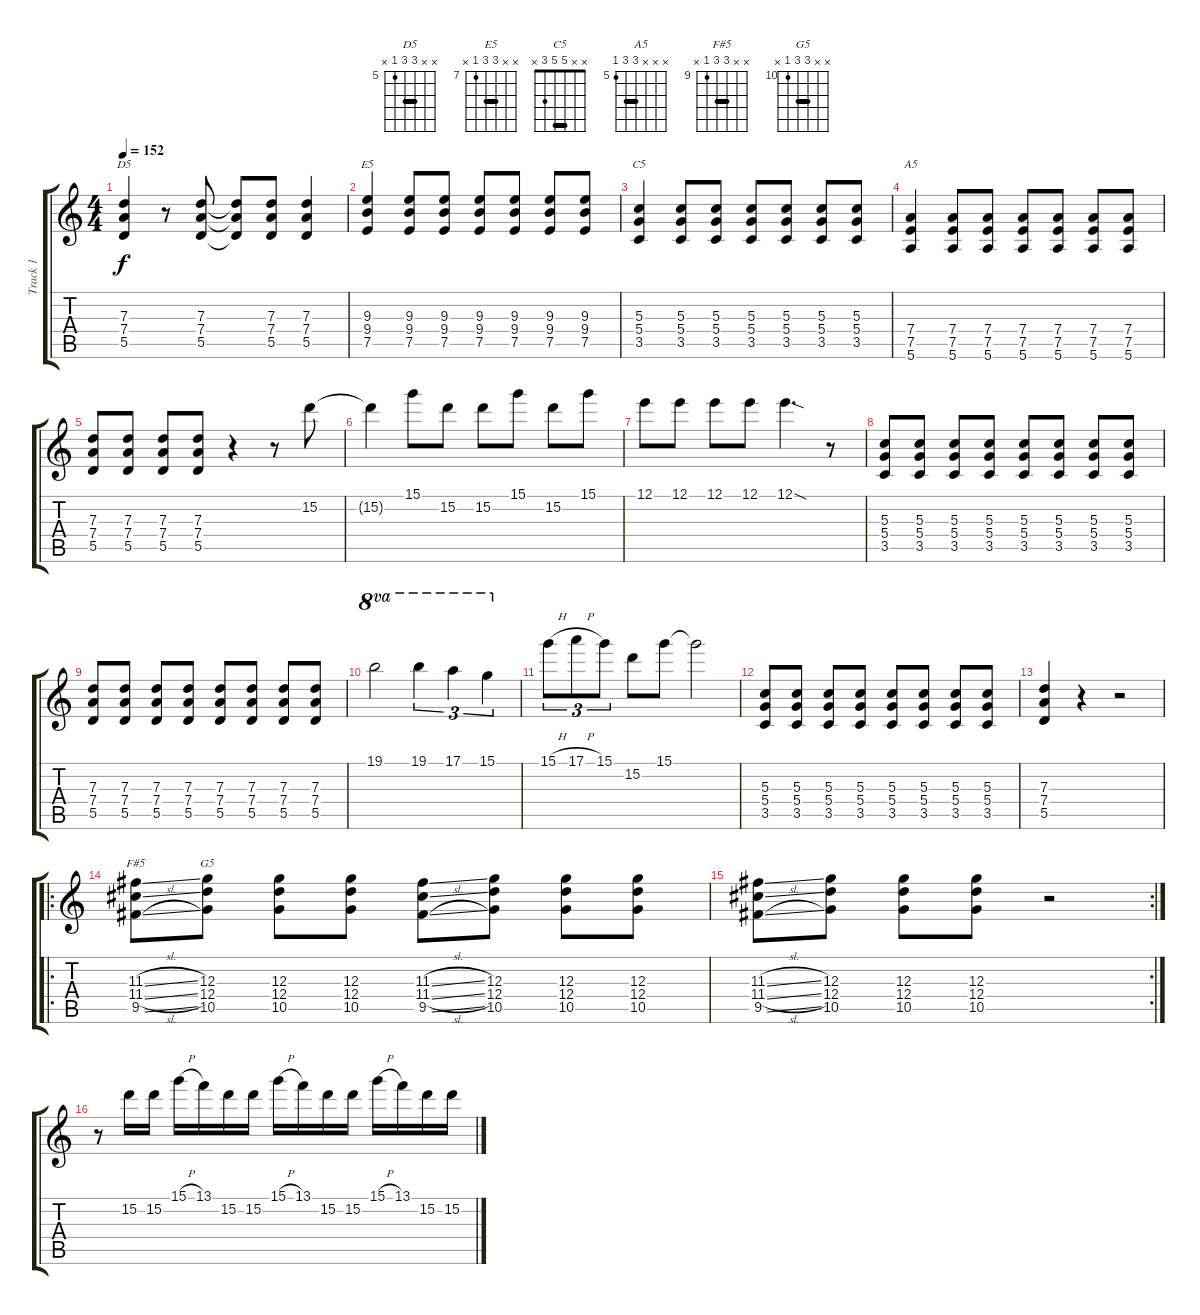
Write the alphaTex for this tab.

\track ("Track 1" "Track 1") {instrument overdrivenguitar}
\staff {score tabs}
\tuning (E4 B3 G3 D3 A2 E2) {hide}
\chord ("D5" x x 7 7 5 x) {firstfret 5 barre 7}
\chord ("E5" x x 9 9 7 x) {firstfret 7 barre 9}
\chord ("C5" x x 5 5 3 x) {barre 5}
\chord ("A5" x x x 7 7 5) {firstfret 5 barre 7}
\chord ("F#5" x x 11 11 9 x) {firstfret 9 barre 11}
\chord ("G5" x x 12 12 10 x) {firstfret 10 barre 12}
\ts (4 4)
\tempo 152
\clef g2
\ks c
(7.3 7.4 5.5).4{ch "D5" dy f} r.8 (7.3 7.4 5.5).8 (7.3{t} 7.4{t} 5.5{t}).8 (7.3 7.4 5.5).8 (7.3 7.4 5.5).4 |
(9.3 9.4 7.5).4{ch "E5"} (9.3 9.4 7.5).8 (9.3 9.4 7.5).8 (9.3 9.4 7.5).8 (9.3 9.4 7.5).8 (9.3 9.4 7.5).8 (9.3 9.4 7.5).8 |
(5.3 5.4 3.5).4{ch "C5"} (5.3 5.4 3.5).8 (5.3 5.4 3.5).8 (5.3 5.4 3.5).8 (5.3 5.4 3.5).8 (5.3 5.4 3.5).8 (5.3 5.4 3.5).8 |
(7.4 7.5 5.6).4{ch "A5"} (7.4 7.5 5.6).8 (7.4 7.5 5.6).8 (7.4 7.5 5.6).8 (7.4 7.5 5.6).8 (7.4 7.5 5.6).8 (7.4 7.5 5.6).8 |
(7.3 7.4 5.5).8 (7.3 7.4 5.5).8 (7.3 7.4 5.5).8 (7.3 7.4 5.5).8 r.4 r.8 15.2.8 |
15.2{t}.4 15.1.8 15.2.8 15.2.8 15.1.8 15.2.8 15.1.8 |
12.1.8 12.1.8 12.1.8 12.1.8 12.1{sod}.4{d} r.8 |
(5.3 5.4 3.5).8 (5.3 5.4 3.5).8 (5.3 5.4 3.5).8 (5.3 5.4 3.5).8 (5.3 5.4 3.5).8 (5.3 5.4 3.5).8 (5.3 5.4 3.5).8 (5.3 5.4 3.5).8 |
(7.3 7.4 5.5).8 (7.3 7.4 5.5).8 (7.3 7.4 5.5).8 (7.3 7.4 5.5).8 (7.3 7.4 5.5).8 (7.3 7.4 5.5).8 (7.3 7.4 5.5).8 (7.3 7.4 5.5).8 |
19.1.2{ot 8va} 19.1.4{tu (3 2) ot 8va} 17.1.4{tu (3 2) ot 8va} 15.1.4{tu (3 2) ot 8va} |
15.1{h}.8{tu (3 2)} 17.1{h}.8{tu (3 2)} 15.1.8{tu (3 2)} 15.2.8 15.1.8 15.1{t}.2 |
(5.3 5.4 3.5).8 (5.3 5.4 3.5).8 (5.3 5.4 3.5).8 (5.3 5.4 3.5).8 (5.3 5.4 3.5).8 (5.3 5.4 3.5).8 (5.3 5.4 3.5).8 (5.3 5.4 3.5).8 |
(7.3 7.4 5.5).4 r.4 r.2 |
\ro
(11.3{sl} 11.4{sl} 9.5{sl}).8{ch "F#5"} (12.3 12.4 10.5).8{ch "G5"} (12.3 12.4 10.5).8 (12.3 12.4 10.5).8 (11.3{sl} 11.4{sl} 9.5{sl}).8 (12.3 12.4 10.5).8 (12.3 12.4 10.5).8 (12.3 12.4 10.5).8 |
\rc 2
(11.3{sl} 11.4{sl} 9.5{sl}).8 (12.3 12.4 10.5).8 (12.3 12.4 10.5).8 (12.3 12.4 10.5).8 r.2 |
r.8 15.2.16 15.2.16 15.1{h}.16 13.1.16 15.2.16 15.2.16 15.1{h}.16 13.1.16 15.2.16 15.2.16 15.1{h}.16 13.1.16 15.2.16 15.2.16
